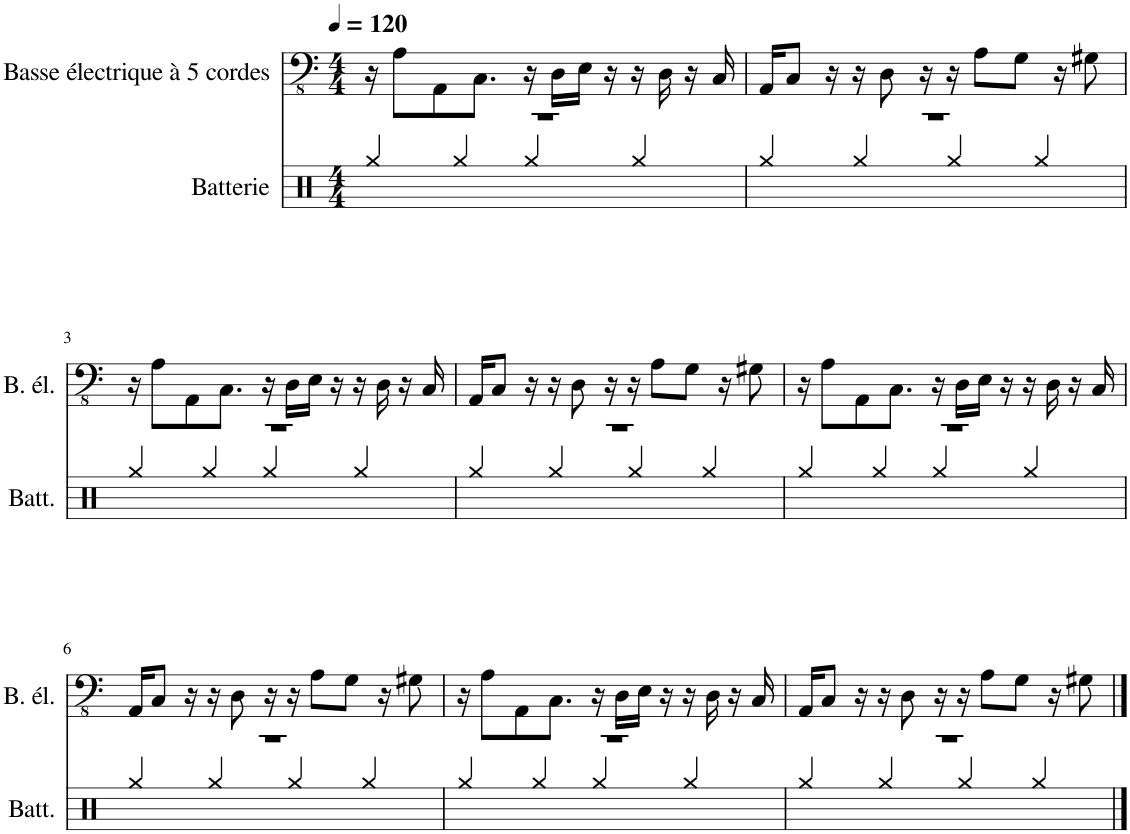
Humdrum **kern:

**kern	**kern
*part2	*part1
*staff2	*staff1
*I"Batterie	*I"Basse électrique à 5 cordes
*I'Batt.	*I'B. él.
*clefX	*clefFv4
*k[]	*k[]
*M4/4	*M4/4
*MM120	*MM120
=1	=1
*^	*
1r	4Rgg/	16r
.	.	8AA\L
.	.	8AAA\
.	4Rgg/	.
.	.	8.CC\J
.	4Rgg/	16r
.	.	16DD\LL
.	.	16EE\JJ
.	.	16r
.	4Rgg/	16r
.	.	16DD\
.	.	16r
.	.	16CC/
=2	=2	=2
1r	4Rgg/	16AAA/KL
.	.	8CC/J
.	.	16r
.	4Rgg/	16r
.	.	8DD\
.	.	16r
.	4Rgg/	16r
.	.	8AA\L
.	.	8GG\J
.	4Rgg/	.
.	.	16r
.	.	8GG#X\
!!LO:LB:g=z
=3	=3	=3
1r	4Rgg/	16r
.	.	8AA\L
.	.	8AAA\
.	4Rgg/	.
.	.	8.CC\J
.	4Rgg/	16r
.	.	16DD\LL
.	.	16EE\JJ
.	.	16r
.	4Rgg/	16r
.	.	16DD\
.	.	16r
.	.	16CC/
=4	=4	=4
1r	4Rgg/	16AAA/KL
.	.	8CC/J
.	.	16r
.	4Rgg/	16r
.	.	8DD\
.	.	16r
.	4Rgg/	16r
.	.	8AA\L
.	.	8GG\J
.	4Rgg/	.
.	.	16r
.	.	8GG#X\
=5	=5	=5
1r	4Rgg/	16r
.	.	8AA\L
.	.	8AAA\
.	4Rgg/	.
.	.	8.CC\J
.	4Rgg/	16r
.	.	16DD\LL
.	.	16EE\JJ
.	.	16r
.	4Rgg/	16r
.	.	16DD\
.	.	16r
.	.	16CC/
!!LO:LB:g=z
=6	=6	=6
1r	4Rgg/	16AAA/KL
.	.	8CC/J
.	.	16r
.	4Rgg/	16r
.	.	8DD\
.	.	16r
.	4Rgg/	16r
.	.	8AA\L
.	.	8GG\J
.	4Rgg/	.
.	.	16r
.	.	8GG#X\
=7	=7	=7
1r	4Rgg/	16r
.	.	8AA\L
.	.	8AAA\
.	4Rgg/	.
.	.	8.CC\J
.	4Rgg/	16r
.	.	16DD\LL
.	.	16EE\JJ
.	.	16r
.	4Rgg/	16r
.	.	16DD\
.	.	16r
.	.	16CC/
=8	=8	=8
1r	4Rgg/	16AAA/KL
.	.	8CC/J
.	.	16r
.	4Rgg/	16r
.	.	8DD\
.	.	16r
.	4Rgg/	16r
.	.	8AA\L
.	.	8GG\J
.	4Rgg/	.
.	.	16r
.	.	8GG#X\
*v	*v	*
==	==
*-	*-
